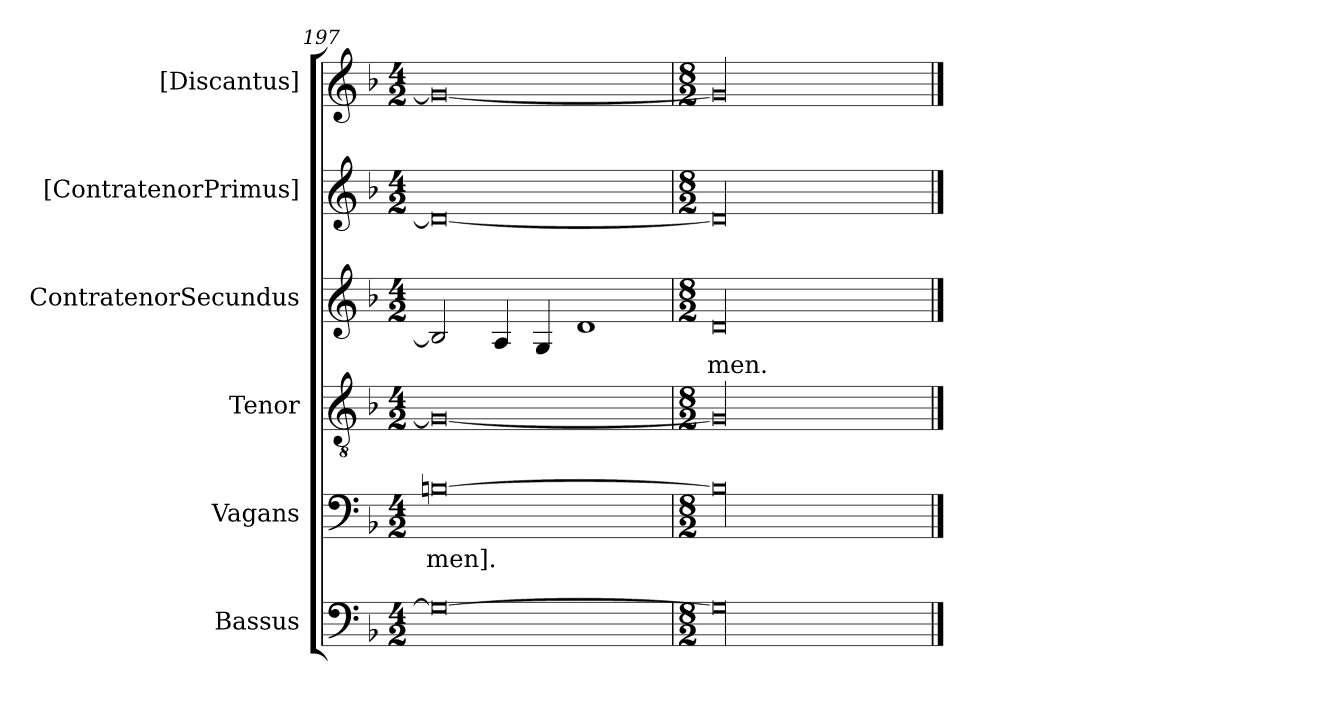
**kern	**kern	**text	**kern	**kern	**text	**kern	**kern
*part6	*part5	*part5	*part4	*part3	*part3	*part2	*part1
*staff6	*staff5	*staff5	*staff4	*staff3	*staff3	*staff2	*staff1
*I"Bassus	*I"Vagans	*	*I"Tenor	*I"ContratenorSecundus	*	*I"[ContratenorPrimus]	*I"[Discantus]
*clefF4	*clefF4	*	*clefGv2	*clefG2	*	*clefG2	*clefG2
*k[b-]	*k[b-]	*	*k[b-]	*k[b-]	*	*k[b-]	*k[b-]
*M4/2	*M4/2	*	*M4/2	*M4/2	*	*M4/2	*M4/2
=197	=197	=197	=197	=197	=197	=197	=197
0G\_	[0Bn\	-men].	0G/_	2Bn/]	.	0d/_	0g/_
.	.	.	.	4A/	.	.	.
.	.	.	.	4G/	.	.	.
.	.	.	.	1d/	.	.	.
=198	=198	=198	=198	=198	=198	=198	=198
*M8/2	*M8/2	*	*M8/2	*M8/2	*	*M8/2	*M8/2
00G\]	00Bn\]	.	00G/]	00d/	-men.	00d/]	00g/]
==	==	==	==	==	==	==	==
*-	*-	*-	*-	*-	*-	*-	*-
